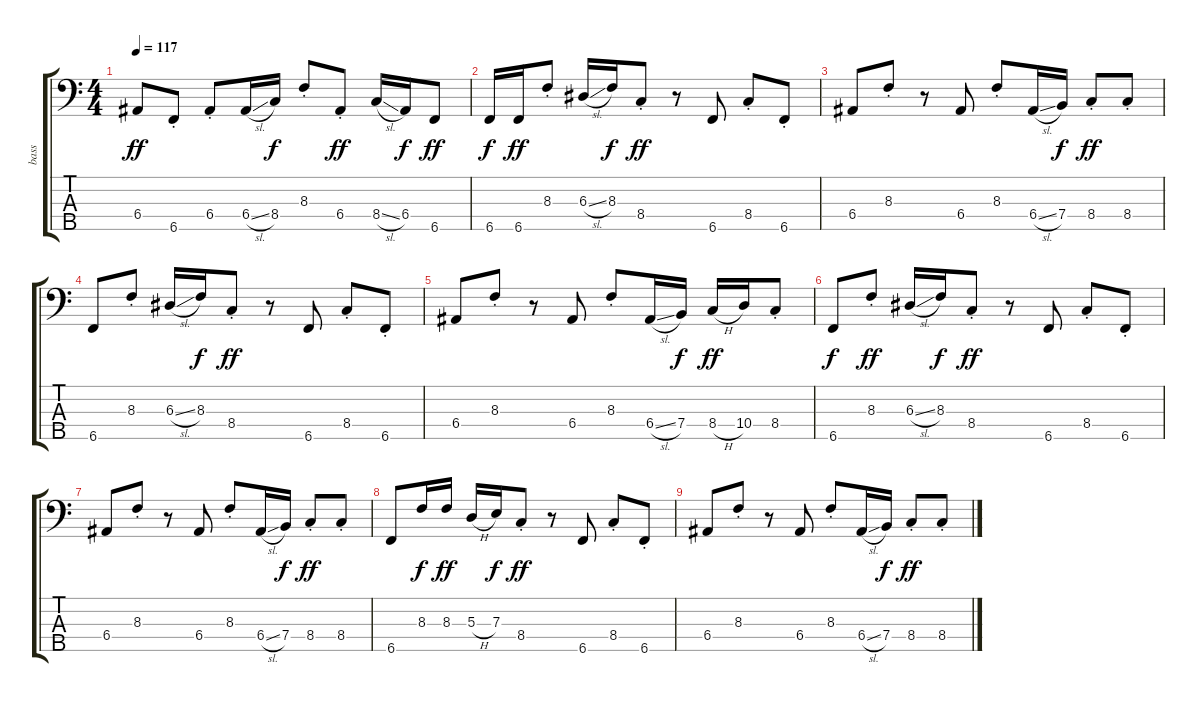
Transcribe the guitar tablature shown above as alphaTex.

\track ("bass" "bass") {instrument synthbass1}
\staff {score tabs}
\tuning (G2 D2 A1 E1 B0) {hide}
\ts (4 4)
\tempo 117
\clef f4
\ks c
6.4.8{dy ff} 6.5{st}.8 6.4{st}.8 6.4{sl}.16 8.4.16{dy f} 8.3{st}.8 6.4{st}.8{dy ff} 8.4{sl}.16 6.4.16{dy f} 6.5.8{dy ff} |
6.5.16{dy f} 6.5.16{dy ff} 8.3{st}.8 6.3{sl}.16{beam Up} 8.3.16{dy f beam Up} 8.4{st}.8{dy ff beam Up} r.8 6.5.8 8.4{st}.8 6.5{st}.8 |
6.4.8{beam Up} 8.3{st}.8{beam Up} r.8 6.4.8 8.3{st}.8{beam Up} 6.4{sl}.16{beam Up} 7.4.16{dy f beam Up} 8.4{st}.8{dy ff} 8.4{st}.8 |
6.5.8 8.3{st}.8 6.3{sl}.16{beam Up} 8.3.16{dy f beam Up} 8.4{st}.8{dy ff beam Up} r.8 6.5.8 8.4{st}.8 6.5{st}.8 |
6.4.8{beam Up} 8.3{st}.8{beam Up} r.8 6.4.8 8.3{st}.8 6.4{sl}.16 7.4.16{dy f} 8.4{h}.16{dy ff} 10.4.16 8.4{st}.8 |
6.5.8{dy f} 8.3{st}.8{dy ff} 6.3{sl}.16{beam Up} 8.3.16{dy f beam Up} 8.4{st}.8{dy ff beam Up} r.8 6.5.8 8.4{st}.8 6.5{st}.8 |
6.4.8{beam Up} 8.3{st}.8{beam Up} r.8 6.4.8 8.3{st}.8{beam Up} 6.4{sl}.16{beam Up} 7.4.16{dy f beam Up} 8.4{st}.8{dy ff} 8.4{st}.8 |
6.5.8 8.3.16{dy f} 8.3.16{dy ff} 5.3{h}.16{beam Up} 7.3.16{dy f beam Up} 8.4{st}.8{dy ff beam Up} r.8 6.5.8 8.4{st}.8 6.5{st}.8 |
6.4.8{beam Up} 8.3{st}.8{beam Up} r.8 6.4.8 8.3{st}.8{beam Up} 6.4{sl}.16{beam Up} 7.4.16{dy f beam Up} 8.4{st}.8{dy ff} 8.4{st}.8
